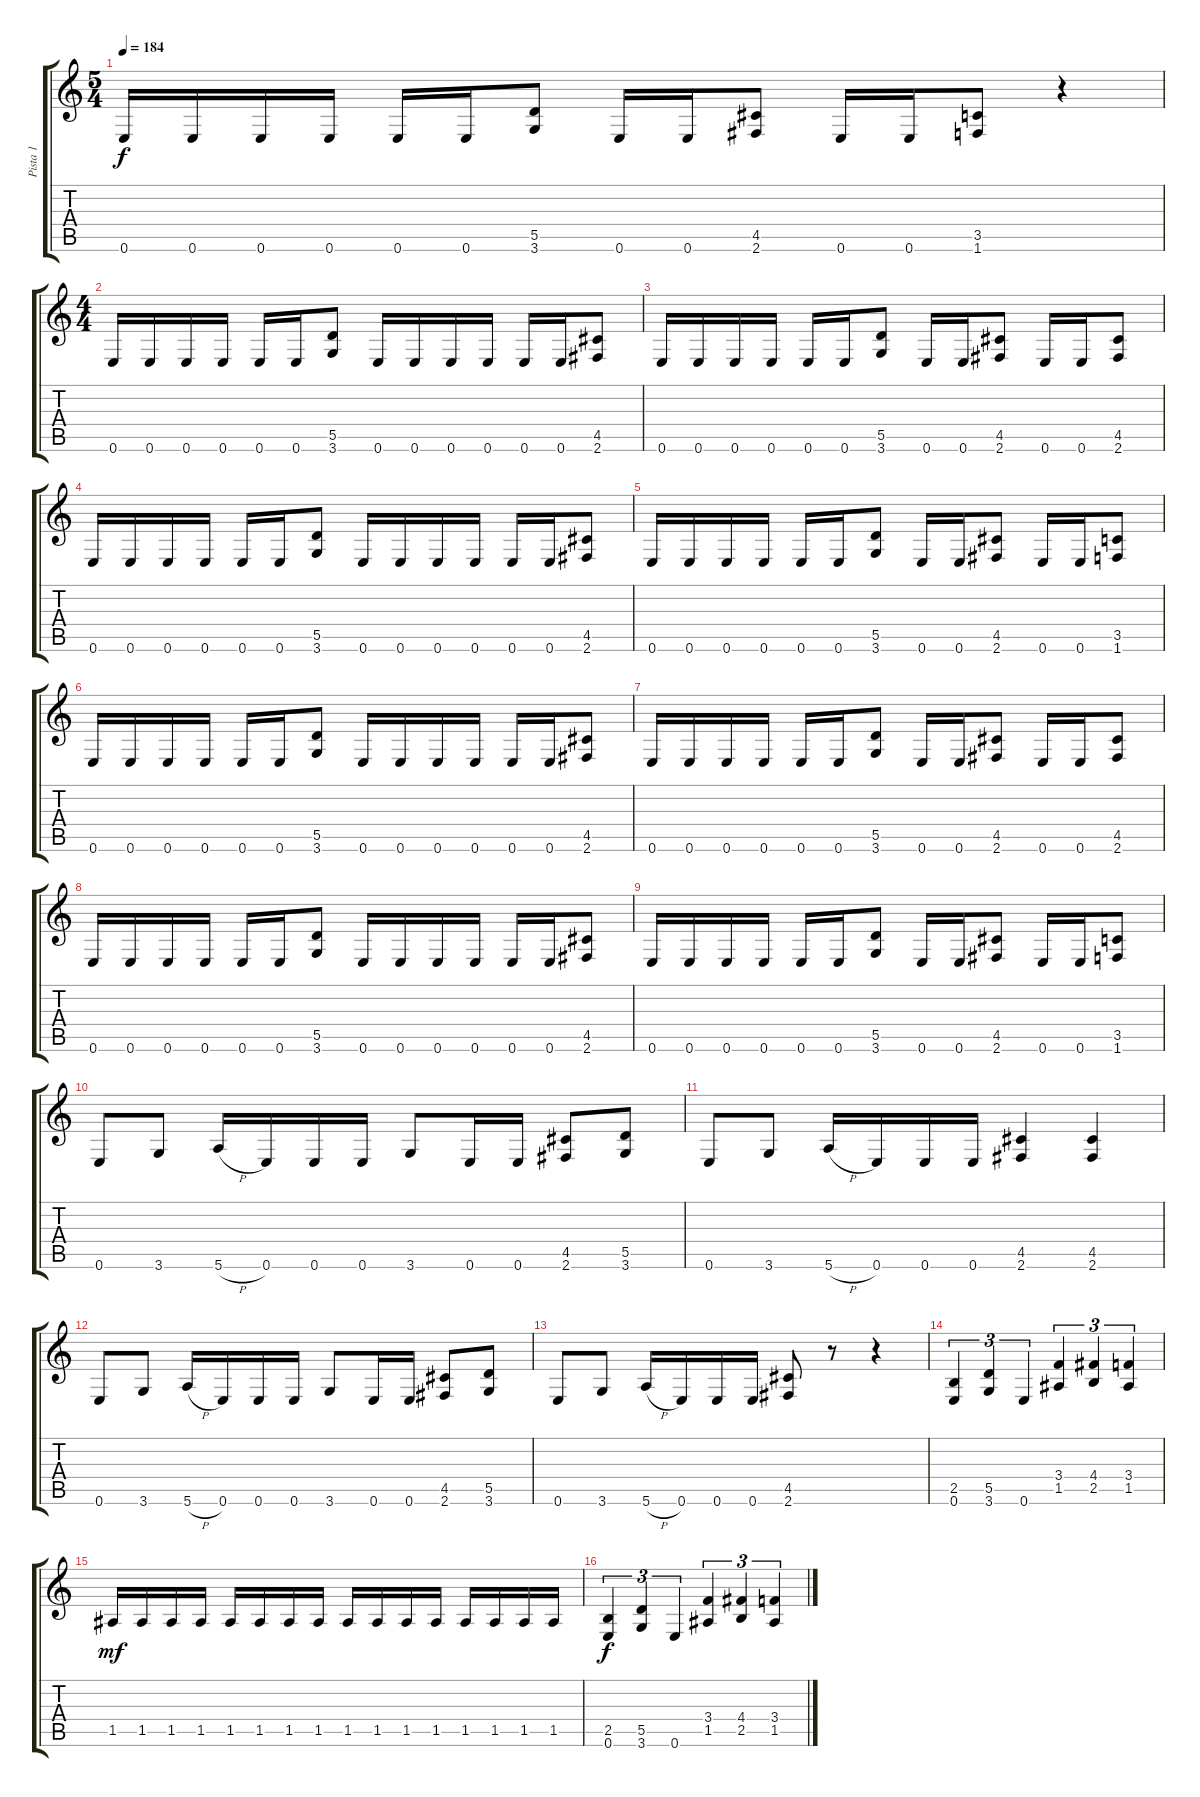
\track ("Pista 1" "Pista 1") {instrument overdrivenguitar}
\staff {score tabs}
\tuning (E4 B3 G3 D3 A2 E2) {hide}
\ts (5 4)
\tempo 184
\clef g2
\ks c
0.6.16{dy f} 0.6.16 0.6.16 0.6.16 0.6.16 0.6.16 (5.5 3.6).8 0.6.16 0.6.16 (4.5 2.6).8 0.6.16 0.6.16 (3.5 1.6).8 r.4 |
\ts (4 4)
0.6.16 0.6.16 0.6.16 0.6.16 0.6.16 0.6.16 (5.5 3.6).8 0.6.16 0.6.16 0.6.16 0.6.16 0.6.16 0.6.16 (4.5 2.6).8 |
0.6.16 0.6.16 0.6.16 0.6.16 0.6.16 0.6.16 (5.5 3.6).8 0.6.16 0.6.16 (4.5 2.6).8 0.6.16 0.6.16 (4.5 2.6).8 |
0.6.16 0.6.16 0.6.16 0.6.16 0.6.16 0.6.16 (5.5 3.6).8 0.6.16 0.6.16 0.6.16 0.6.16 0.6.16 0.6.16 (4.5 2.6).8 |
0.6.16 0.6.16 0.6.16 0.6.16 0.6.16 0.6.16 (5.5 3.6).8 0.6.16 0.6.16 (4.5 2.6).8 0.6.16 0.6.16 (3.5 1.6).8 |
0.6.16 0.6.16 0.6.16 0.6.16 0.6.16 0.6.16 (5.5 3.6).8 0.6.16 0.6.16 0.6.16 0.6.16 0.6.16 0.6.16 (4.5 2.6).8 |
0.6.16 0.6.16 0.6.16 0.6.16 0.6.16 0.6.16 (5.5 3.6).8 0.6.16 0.6.16 (4.5 2.6).8 0.6.16 0.6.16 (4.5 2.6).8 |
0.6.16 0.6.16 0.6.16 0.6.16 0.6.16 0.6.16 (5.5 3.6).8 0.6.16 0.6.16 0.6.16 0.6.16 0.6.16 0.6.16 (4.5 2.6).8 |
0.6.16 0.6.16 0.6.16 0.6.16 0.6.16 0.6.16 (5.5 3.6).8 0.6.16 0.6.16 (4.5 2.6).8 0.6.16 0.6.16 (3.5 1.6).8 |
0.6.8 3.6.8 5.6{h}.16 0.6.16 0.6.16 0.6.16 3.6.8 0.6.16 0.6.16 (4.5 2.6).8 (5.5 3.6).8 |
0.6.8 3.6.8 5.6{h}.16 0.6.16 0.6.16 0.6.16 (4.5 2.6).4 (4.5 2.6).4 |
0.6.8 3.6.8 5.6{h}.16 0.6.16 0.6.16 0.6.16 3.6.8 0.6.16 0.6.16 (4.5 2.6).8 (5.5 3.6).8 |
0.6.8 3.6.8 5.6{h}.16 0.6.16 0.6.16 0.6.16 (4.5 2.6).8 r.8 r.4 |
(2.5 0.6).4{tu (3 2)} (5.5 3.6).4{tu (3 2)} 0.6.4{tu (3 2)} (3.4 1.5).4{tu (3 2)} (4.4 2.5).4{tu (3 2)} (3.4 1.5).4{tu (3 2)} |
1.5.16{dy mf} 1.5.16 1.5.16 1.5.16 1.5.16 1.5.16 1.5.16 1.5.16 1.5.16 1.5.16 1.5.16 1.5.16 1.5.16 1.5.16 1.5.16 1.5.16 |
(2.5 0.6).4{tu (3 2) dy f} (5.5 3.6).4{tu (3 2)} 0.6.4{tu (3 2)} (3.4 1.5).4{tu (3 2)} (4.4 2.5).4{tu (3 2)} (3.4 1.5).4{tu (3 2)}
